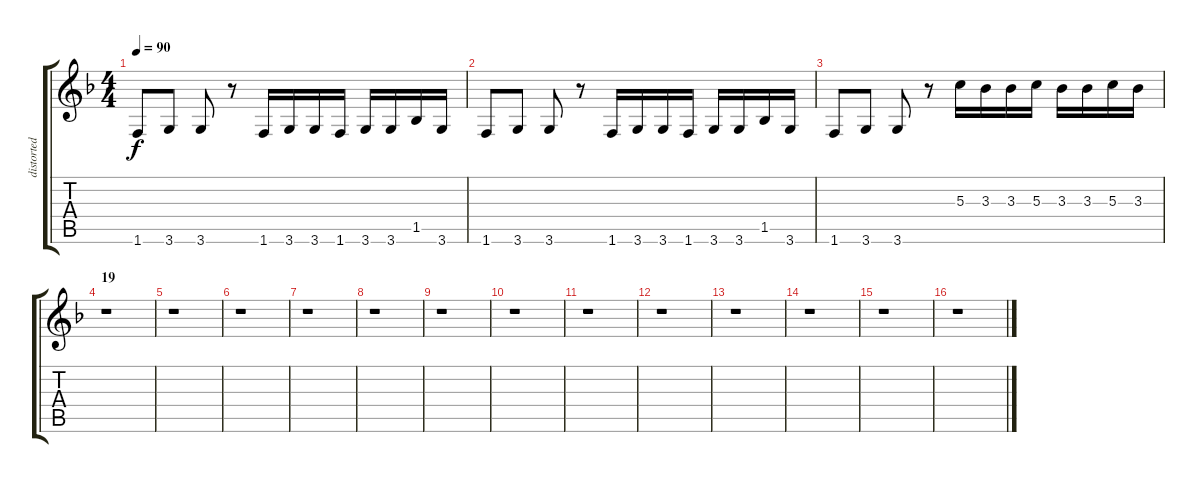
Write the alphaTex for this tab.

\track ("distorted" "distorted") {instrument distortionguitar}
\staff {score tabs}
\tuning (E4 B3 G3 D3 A2 E2) {hide}
\ts (4 4)
\tempo 90
\clef g2
\ks f
1.6.8{dy f} 3.6.8 3.6.8 r.8 1.6.16 3.6.16 3.6.16 1.6.16 3.6.16 3.6.16 1.5.16 3.6.16 |
1.6.8 3.6.8 3.6.8 r.8 1.6.16 3.6.16 3.6.16 1.6.16 3.6.16 3.6.16 1.5.16 3.6.16 |
1.6.8 3.6.8 3.6.8 r.8 5.3.16 3.3.16 3.3.16 5.3.16 3.3.16 3.3.16 5.3.16 3.3.16 |
\section ("" "19")
r.1 |
r.1 |
r.1 |
r.1 |
r.1 |
r.1 |
r.1 |
r.1 |
r.1 |
r.1 |
r.1 |
r.1 |
r.1
